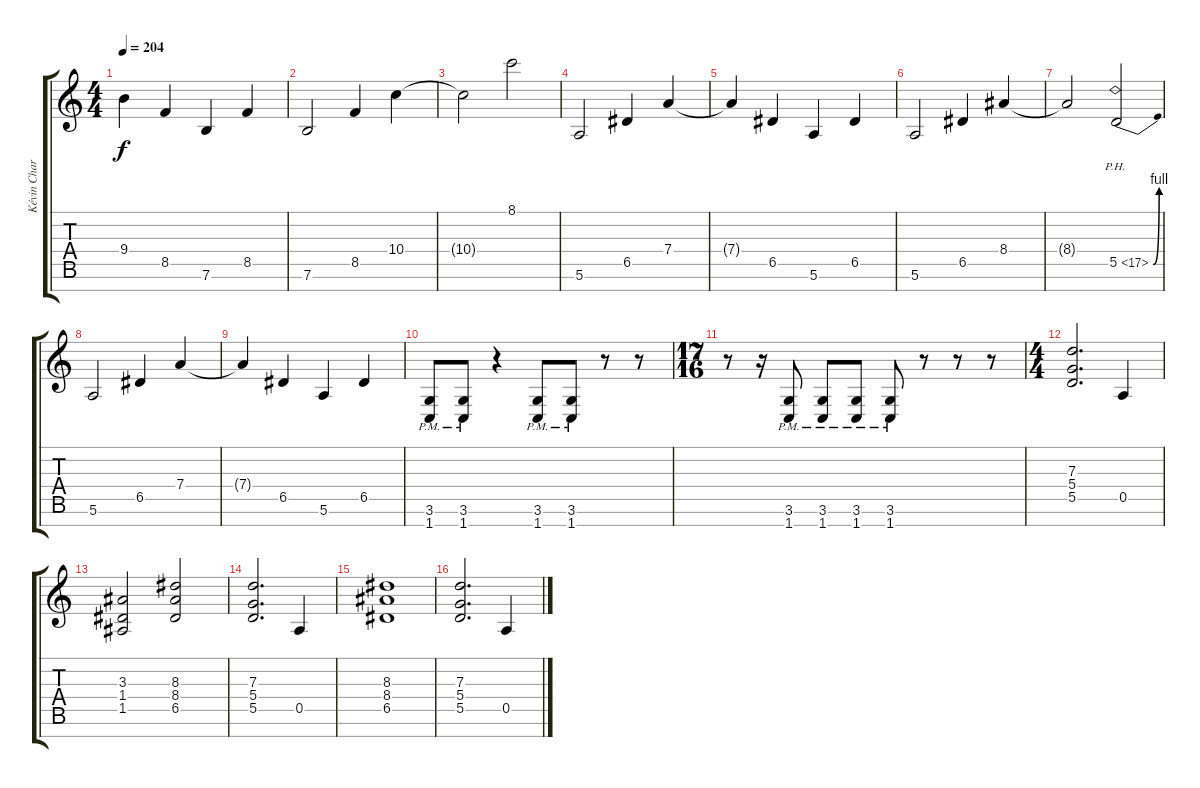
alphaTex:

\track ("Kévin Chartré" "Kévin Char") {instrument distortionguitar}
\staff {score tabs}
\tuning (E4 B3 G3 D3 A2 E2 B1) {hide}
\ts (4 4)
\tempo 204
\clef g2
\ks c
9.4{t}.4{dy f} 8.5.4 7.6.4 8.5.4 |
7.6.2 8.5.4 10.4.4 |
10.4{t}.2 8.1.2 |
5.6.2 6.5.4 7.4.4 |
7.4{t}.4 6.5.4 5.6.4 6.5.4 |
5.6.2 6.5.4 8.4.4 |
8.4{t}.2 5.5{be (bend 0 0 60 4) ph 12}.2 |
5.6.2 6.5.4 7.4.4 |
7.4{t}.4 6.5.4 5.6.4 6.5.4 |
(3.6{pm} 1.7{pm}).8 (3.6{pm} 1.7{pm}).8 r.4 (3.6{pm} 1.7{pm}).8 (3.6{pm} 1.7{pm}).8 r.8 r.8 |
\ts (17 16)
r.8 r.16 (3.6{pm} 1.7{pm}).8 (3.6{pm} 1.7{pm}).8 (3.6{pm} 1.7{pm}).8 (3.6{pm} 1.7{pm}).8 r.8 r.8 r.8 |
\ts (4 4)
(7.3 5.4 5.5).2{d} 0.5.4 |
(3.3 1.4 1.5).2 (8.3 8.4 6.5).2 |
(7.3 5.4 5.5).2{d} 0.5.4 |
(8.3 8.4 6.5).1 |
(7.3 5.4 5.5).2{d} 0.5.4
